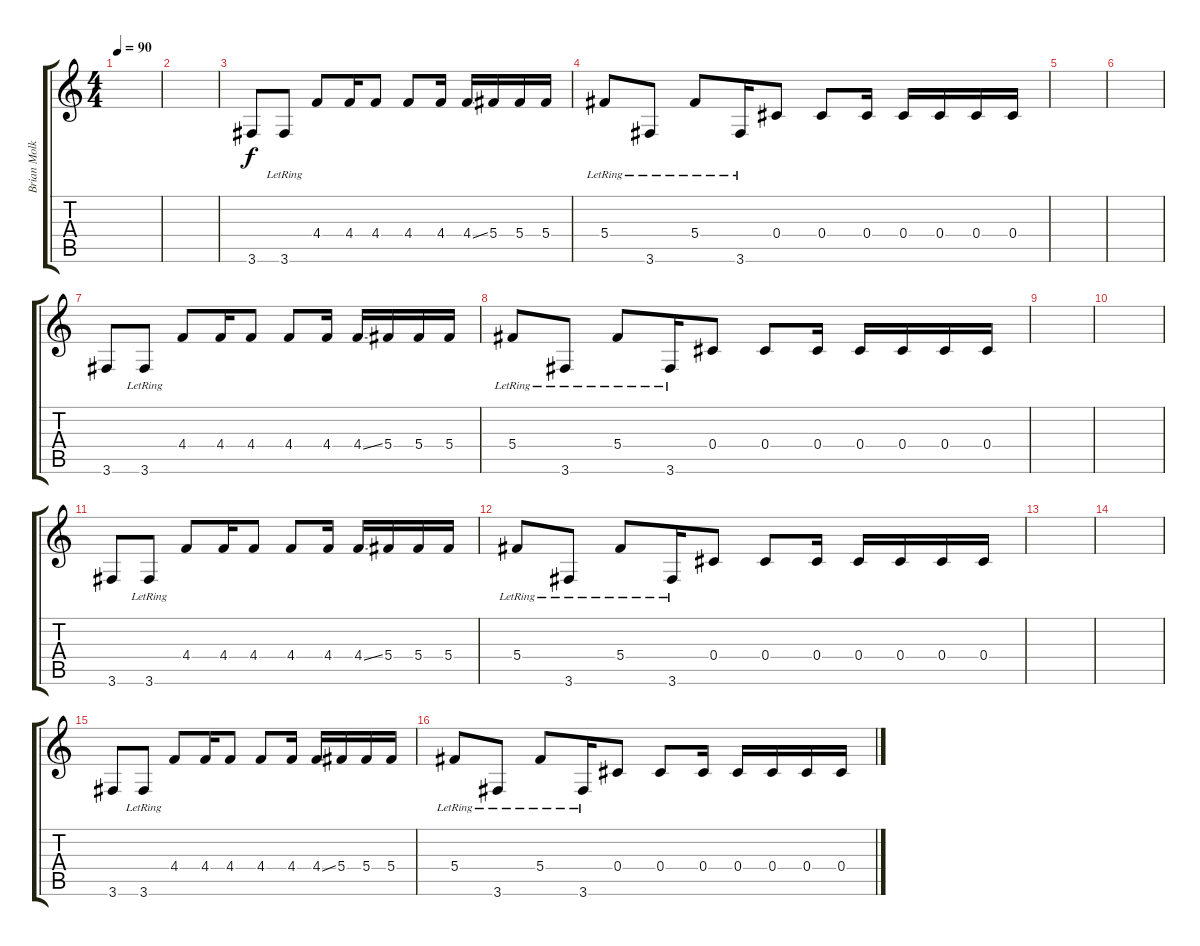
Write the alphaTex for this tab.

\track ("Brian Molko" "Brian Molk") {instrument acousticguitarsteel}
\staff {score tabs}
\tuning (Eb4 Bb3 Gb3 Db3 Ab2 Eb2) {hide}
\ts (4 4)
\tempo 90
\clef g2
\ks c
|
|
3.6.8 3.6{lr}.8 4.4.8 4.4.16 4.4.8 4.4.8 4.4.16 4.4{ss}.16 5.4.16 5.4.16 5.4.16 |
5.4{lr}.8 3.6{lr}.8 5.4{lr}.8 3.6{lr}.16 0.4.8 0.4.8 0.4.16 0.4.16 0.4.16 0.4.16 0.4.16 |
|
|
3.6.8 3.6{lr}.8 4.4.8 4.4.16 4.4.8 4.4.8 4.4.16 4.4{ss}.16 5.4.16 5.4.16 5.4.16 |
5.4{lr}.8 3.6{lr}.8 5.4{lr}.8 3.6{lr}.16 0.4.8 0.4.8 0.4.16 0.4.16 0.4.16 0.4.16 0.4.16 |
|
|
3.6.8 3.6{lr}.8 4.4.8 4.4.16 4.4.8 4.4.8 4.4.16 4.4{ss}.16 5.4.16 5.4.16 5.4.16 |
5.4{lr}.8 3.6{lr}.8 5.4{lr}.8 3.6{lr}.16 0.4.8 0.4.8 0.4.16 0.4.16 0.4.16 0.4.16 0.4.16 |
|
|
3.6.8 3.6{lr}.8 4.4.8 4.4.16 4.4.8 4.4.8 4.4.16 4.4{ss}.16 5.4.16 5.4.16 5.4.16 |
5.4{lr}.8 3.6{lr}.8 5.4{lr}.8 3.6{lr}.16 0.4.8 0.4.8 0.4.16 0.4.16 0.4.16 0.4.16 0.4.16
